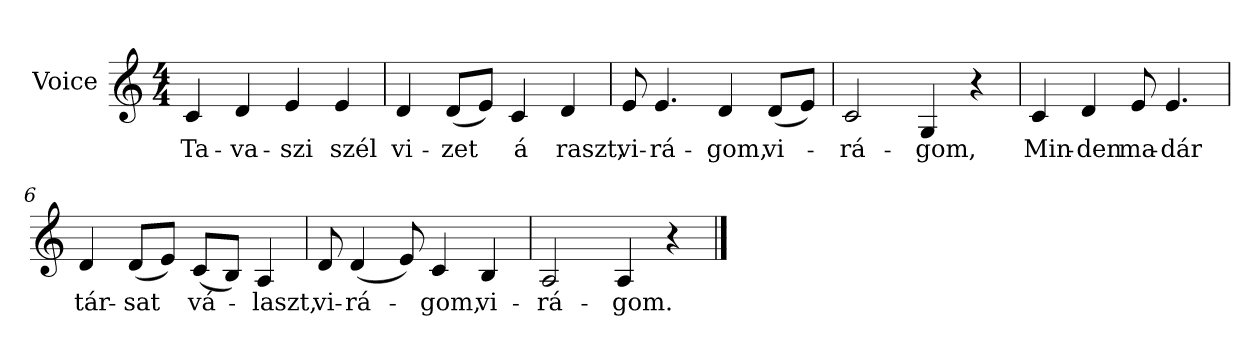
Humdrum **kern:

**kern	**text
*part1	*part1
*staff1	*staff1
*I"Voice	*
*clefG2	*
*k[]	*
*C:	*
*M4/4	*
=1	=1
4c/	Ta-
4d/	-va-
4e/	-szi
4e/	szél
=2	=2
4d/	vi-
(8d/L	zet
8e/J)	.
4c/	á
4d/	raszt,
=3	=3
8e/	vi-
4.e/	-rá-
4d/	-gom,
(8d/L	vi-
8e/J)	.
=4	=4
2c/	-rá-
4G/	-gom,
4r	.
!!LO:LB:g=z
=5	=5
4c/	Min-
4d/	-den
8e/	ma-
4.e/	-dár
=6	=6
4d/	tár-
(8d/L	-sat
8e/J)	.
(8c/L	vá-
8B/J)	.
4A/	-laszt,
=7	=7
8d/	vi-
(4d/	rá-
8e/)	.
4c/	-gom,
4B/	vi-
=8	=8
2A/	-rá-
4A/	-gom.
4r	.
==	==
*-	*-
